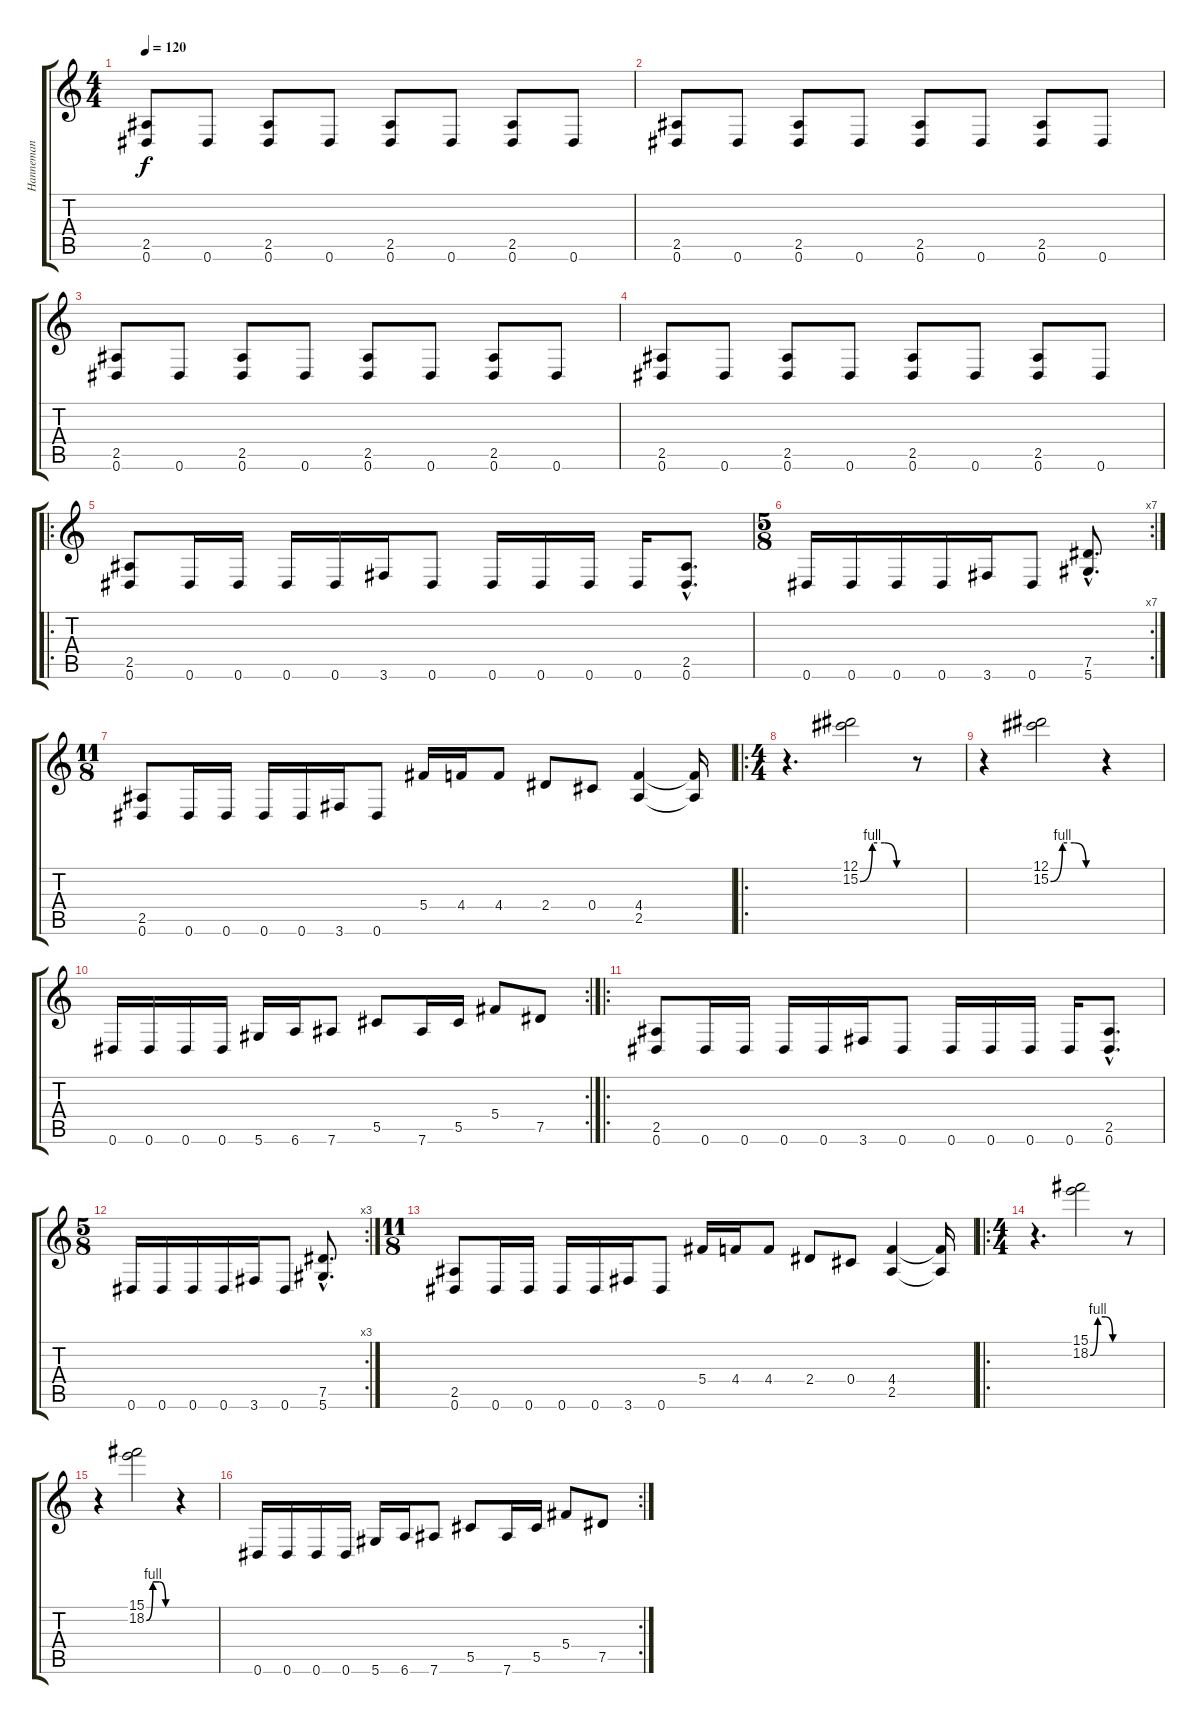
\track ("Hanneman" "Hanneman") {instrument distortionguitar}
\staff {score tabs}
\tuning (Eb4 Bb3 Gb3 Db3 Ab2 Eb2) {hide}
\ts (4 4)
\tempo 120
\clef g2
\ks c
(2.5 0.6).8{dy f instrument distortionguitar} 0.6.8 (2.5 0.6).8 0.6.8 (2.5 0.6).8 0.6.8 (2.5 0.6).8 0.6.8 |
(2.5 0.6).8 0.6.8 (2.5 0.6).8 0.6.8 (2.5 0.6).8 0.6.8 (2.5 0.6).8 0.6.8 |
(2.5 0.6).8 0.6.8 (2.5 0.6).8 0.6.8 (2.5 0.6).8 0.6.8 (2.5 0.6).8 0.6.8 |
(2.5 0.6).8 0.6.8 (2.5 0.6).8 0.6.8 (2.5 0.6).8 0.6.8 (2.5 0.6).8 0.6.8 |
\ro
(2.5 0.6).8 0.6.16 0.6.16 0.6.16 0.6.16 3.6.16 0.6.8 0.6.16 0.6.16 0.6.16 0.6.16 (2.5{hac} 0.6{hac}).8{d} |
\rc 7
\ts (5 8)
0.6.16 0.6.16 0.6.16 0.6.16 3.6.16 0.6.8 (7.5{hac} 5.6{hac}).8{d} |
\ts (11 8)
(2.5 0.6).8 0.6.16 0.6.16 0.6.16 0.6.16 3.6.16 0.6.8 5.4.16 4.4.16 4.4.8 2.4.8 0.4.8 (4.4 2.5).4 (4.4{t} 2.5{t}).16 |
\ro
\ts (4 4)
r.4{d} (12.1 15.2{be (custom 0 0 15 4 30 4 45 0 60 0)}).2 r.8 |
r.4 (12.1 15.2{be (custom 0 0 15 4 30 4 45 0 60 0)}).2 r.4 |
\rc 2
0.6.16 0.6.16 0.6.16 0.6.16 5.6.16 6.6.16 7.6.8 5.5.8 7.6.16 5.5.16 5.4.8 7.5.8 |
\ro
(2.5 0.6).8 0.6.16 0.6.16 0.6.16 0.6.16 3.6.16 0.6.8 0.6.16 0.6.16 0.6.16 0.6.16 (2.5{hac} 0.6{hac}).8{d} |
\rc 3
\ts (5 8)
0.6.16 0.6.16 0.6.16 0.6.16 3.6.16 0.6.8 (7.5{hac} 5.6{hac}).8{d} |
\ts (11 8)
(2.5 0.6).8 0.6.16 0.6.16 0.6.16 0.6.16 3.6.16 0.6.8 5.4.16 4.4.16 4.4.8 2.4.8 0.4.8 (4.4 2.5).4 (4.4{t} 2.5{t}).16 |
\ro
\ts (4 4)
r.4{d} (15.1 18.2{be (custom 0 0 15 4 30 4 45 0 60 0)}).2 r.8 |
r.4 (15.1 18.2{be (custom 0 0 15 4 30 4 45 0 60 0)}).2 r.4 |
\rc 2
0.6.16 0.6.16 0.6.16 0.6.16 5.6.16 6.6.16 7.6.8 5.5.8 7.6.16 5.5.16 5.4.8 7.5.8
